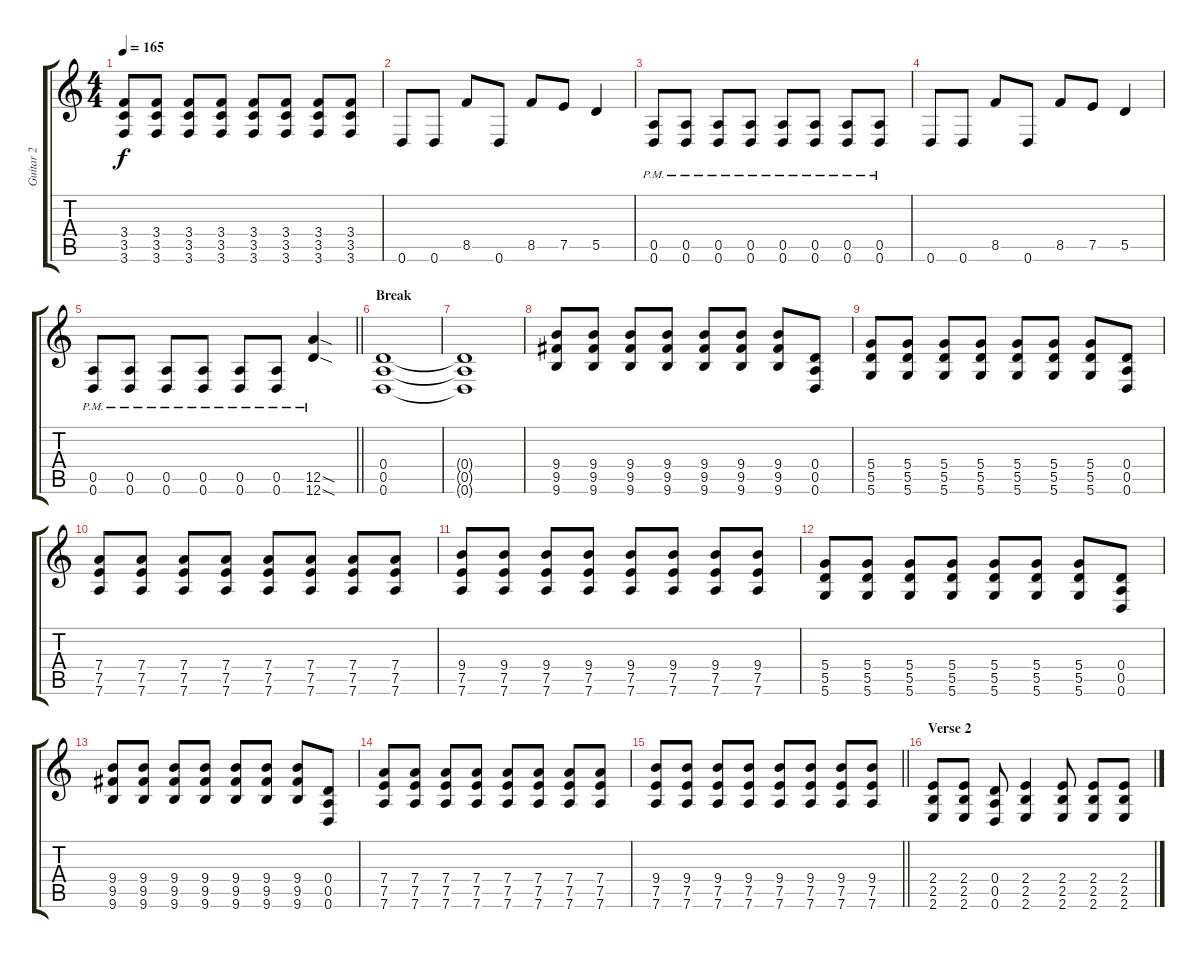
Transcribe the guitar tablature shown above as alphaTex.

\track ("Guitar 2" "Guitar 2") {instrument distortionguitar}
\staff {score tabs}
\tuning (E4 B3 G3 D3 A2 D2) {hide}
\ts (4 4)
\tempo 165
\clef g2
\ks c
(3.4 3.5 3.6).8{dy f} (3.4 3.5 3.6).8 (3.4 3.5 3.6).8 (3.4 3.5 3.6).8 (3.4 3.5 3.6).8 (3.4 3.5 3.6).8 (3.4 3.5 3.6).8 (3.4 3.5 3.6).8 |
0.6.8 0.6.8 8.5.8 0.6.8 8.5.8 7.5.8 5.5.4 |
(0.5{pm} 0.6{pm}).8 (0.5{pm} 0.6{pm}).8 (0.5{pm} 0.6{pm}).8 (0.5{pm} 0.6{pm}).8 (0.5{pm} 0.6{pm}).8 (0.5{pm} 0.6{pm}).8 (0.5{pm} 0.6{pm}).8 (0.5{pm} 0.6{pm}).8 |
0.6.8 0.6.8 8.5.8 0.6.8 8.5.8 7.5.8 5.5.4 |
\barLineRight lightlight
(0.5{pm} 0.6{pm}).8 (0.5{pm} 0.6{pm}).8 (0.5{pm} 0.6{pm}).8 (0.5{pm} 0.6{pm}).8 (0.5{pm} 0.6{pm}).8 (0.5{pm} 0.6{pm}).8 (12.5{sod pm} 12.6{sod}).4 |
\section ("" "Break")
(0.4 0.5 0.6).1 |
(0.4{t} 0.5{t} 0.6{t}).1 |
(9.4 9.5 9.6).8 (9.4 9.5 9.6).8 (9.4 9.5 9.6).8 (9.4 9.5 9.6).8 (9.4 9.5 9.6).8 (9.4 9.5 9.6).8 (9.4 9.5 9.6).8 (0.4 0.5 0.6).8 |
(5.4 5.5 5.6).8 (5.4 5.5 5.6).8 (5.4 5.5 5.6).8 (5.4 5.5 5.6).8 (5.4 5.5 5.6).8 (5.4 5.5 5.6).8 (5.4 5.5 5.6).8 (0.4 0.5 0.6).8 |
(7.4 7.5 7.6).8 (7.4 7.5 7.6).8 (7.4 7.5 7.6).8 (7.4 7.5 7.6).8 (7.4 7.5 7.6).8 (7.4 7.5 7.6).8 (7.4 7.5 7.6).8 (7.4 7.5 7.6).8 |
(9.4 7.5 7.6).8 (9.4 7.5 7.6).8 (9.4 7.5 7.6).8 (9.4 7.5 7.6).8 (9.4 7.5 7.6).8 (9.4 7.5 7.6).8 (9.4 7.5 7.6).8 (9.4 7.5 7.6).8 |
(5.4 5.5 5.6).8 (5.4 5.5 5.6).8 (5.4 5.5 5.6).8 (5.4 5.5 5.6).8 (5.4 5.5 5.6).8 (5.4 5.5 5.6).8 (5.4 5.5 5.6).8 (0.4 0.5 0.6).8 |
(9.4 9.5 9.6).8 (9.4 9.5 9.6).8 (9.4 9.5 9.6).8 (9.4 9.5 9.6).8 (9.4 9.5 9.6).8 (9.4 9.5 9.6).8 (9.4 9.5 9.6).8 (0.4 0.5 0.6).8 |
(7.4 7.5 7.6).8 (7.4 7.5 7.6).8 (7.4 7.5 7.6).8 (7.4 7.5 7.6).8 (7.4 7.5 7.6).8 (7.4 7.5 7.6).8 (7.4 7.5 7.6).8 (7.4 7.5 7.6).8 |
\barLineRight lightlight
(9.4 7.5 7.6).8 (9.4 7.5 7.6).8 (9.4 7.5 7.6).8 (9.4 7.5 7.6).8 (9.4 7.5 7.6).8 (9.4 7.5 7.6).8 (9.4 7.5 7.6).8 (9.4 7.5 7.6).8 |
\section ("" "Verse 2")
(2.4 2.5 2.6).8 (2.4 2.5 2.6).8 (0.4 0.5 0.6).8 (2.4 2.5 2.6).4 (2.4 2.5 2.6).8 (2.4 2.5 2.6).8 (2.4 2.5 2.6).8
